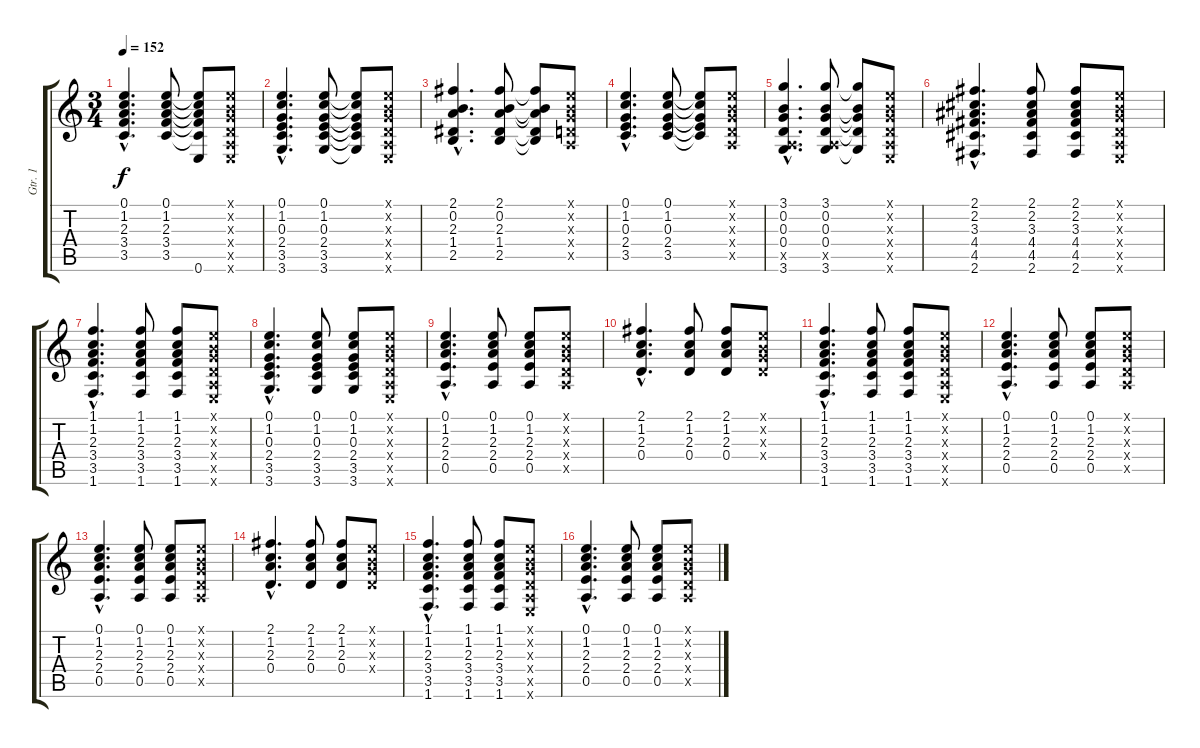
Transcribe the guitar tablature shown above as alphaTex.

\track ("Gtr. 1" "Gtr. 1") {instrument acousticguitarsteel}
\staff {score tabs}
\tuning (E4 B3 G3 D3 A2 E2) {hide}
\ts (3 4)
\tempo 152
\clef g2
\ks c
(0.1{hac} 1.2{hac} 2.3{hac} 3.4{hac} 3.5{hac}).4{d dy f} (0.1 1.2 2.3 3.4 3.5).8 (0.1{t} 1.2{t} 2.3{t} 3.4{t} 3.5{t} 0.6{t}).8 (0.1{x} 0.2{x} 0.3{x} 0.4{x} 0.5{x} 0.6{x}).8 |
(0.1{hac} 1.2{hac} 0.3{hac} 2.4{hac} 3.5{hac} 3.6{hac}).4{d} (0.1 1.2 0.3 2.4 3.5 3.6).8 (0.1{t} 1.2{t} 0.3{t} 2.4{t} 3.5{t} 3.6{t}).8 (0.1{x} 0.2{x} 0.3{x} 0.4{x} 0.5{x} 0.6{x}).8 |
(2.1{hac} 0.2{hac} 2.3{hac} 1.4{hac} 2.5{hac}).4{d} (2.1 0.2 2.3 1.4 2.5).8 (2.1{t} 0.2{t} 2.3{t} 1.4{t} 2.5{t}).8 (0.1{x} 0.2{x} 0.3{x} 0.4{x} 0.5{x}).8 |
(0.1{hac} 1.2{hac} 0.3{hac} 2.4{hac} 3.5{hac}).4{d} (0.1 1.2 0.3 2.4 3.5).8 (0.1{t} 1.2{t} 0.3{t} 2.4{t} 3.5{t}).8 (0.1{x} 0.2{x} 0.3{x} 0.4{x} 0.5{x}).8 |
(3.1{hac} 0.2{hac} 0.3{hac} 0.4{hac} 0.5{hac x} 3.6{hac}).4{d} (3.1 0.2 0.3 0.4 0.5{x} 3.6).8 (3.1{t} 0.2{t} 0.3{t} 0.4{t} 3.6{t}).8 (0.1{x} 0.2{x} 0.3{x} 0.4{x} 0.5{x} 0.6{x}).8 |
(2.1{hac} 2.2{hac} 3.3{hac} 4.4{hac} 4.5{hac} 2.6{hac}).4{d} (2.1 2.2 3.3 4.4 4.5 2.6).8 (2.1 2.2 3.3 4.4 4.5 2.6).8 (0.1{x} 0.2{x} 0.3{x} 0.4{x} 0.5{x} 0.6{x}).8 |
(1.1{hac} 1.2{hac} 2.3{hac} 3.4{hac} 3.5{hac} 1.6{hac}).4{d} (1.1 1.2 2.3 3.4 3.5 1.6).8 (1.1 1.2 2.3 3.4 3.5 1.6).8 (0.1{x} 0.2{x} 0.3{x} 0.4{x} 0.5{x} 0.6{x}).8 |
(0.1{hac} 1.2{hac} 0.3{hac} 2.4{hac} 3.5{hac} 3.6{hac}).4{d} (0.1 1.2 0.3 2.4 3.5 3.6).8 (0.1 1.2 0.3 2.4 3.5 3.6).8 (0.1{x} 0.2{x} 0.3{x} 0.4{x} 0.5{x} 0.6{x}).8 |
(0.1{hac} 1.2{hac} 2.3{hac} 2.4{hac} 0.5{hac}).4{d} (0.1 1.2 2.3 2.4 0.5).8 (0.1 1.2 2.3 2.4 0.5).8 (0.1{x} 0.2{x} 0.3{x} 0.4{x} 0.5{x}).8 |
(2.1{hac} 1.2{hac} 2.3{hac} 0.4{hac}).4{d} (2.1 1.2 2.3 0.4).8 (2.1 1.2 2.3 0.4).8 (0.1{x} 0.2{x} 0.3{x} 0.4{x}).8 |
(1.1{hac} 1.2{hac} 2.3{hac} 3.4{hac} 3.5{hac} 1.6{hac}).4{d} (1.1 1.2 2.3 3.4 3.5 1.6).8 (1.1 1.2 2.3 3.4 3.5 1.6).8 (0.1{x} 0.2{x} 0.3{x} 0.4{x} 0.5{x} 0.6{x}).8 |
(0.1{hac} 1.2{hac} 2.3{hac} 2.4{hac} 0.5{hac}).4{d} (0.1 1.2 2.3 2.4 0.5).8 (0.1 1.2 2.3 2.4 0.5).8 (0.1{x} 0.2{x} 0.3{x} 0.4{x} 0.5{x}).8 |
(0.1{hac} 1.2{hac} 2.3{hac} 2.4{hac} 0.5{hac}).4{d} (0.1 1.2 2.3 2.4 0.5).8 (0.1 1.2 2.3 2.4 0.5).8 (0.1{x} 0.2{x} 0.3{x} 0.4{x} 0.5{x}).8 |
(2.1{hac} 1.2{hac} 2.3{hac} 0.4{hac}).4{d} (2.1 1.2 2.3 0.4).8 (2.1 1.2 2.3 0.4).8 (0.1{x} 0.2{x} 0.3{x} 0.4{x}).8 |
(1.1{hac} 1.2{hac} 2.3{hac} 3.4{hac} 3.5{hac} 1.6{hac}).4{d} (1.1 1.2 2.3 3.4 3.5 1.6).8 (1.1 1.2 2.3 3.4 3.5 1.6).8 (0.1{x} 0.2{x} 0.3{x} 0.4{x} 0.5{x} 0.6{x}).8 |
(0.1{hac} 1.2{hac} 2.3{hac} 2.4{hac} 0.5{hac}).4{d} (0.1 1.2 2.3 2.4 0.5).8 (0.1 1.2 2.3 2.4 0.5).8 (0.1{x} 0.2{x} 0.3{x} 0.4{x} 0.5{x}).8
